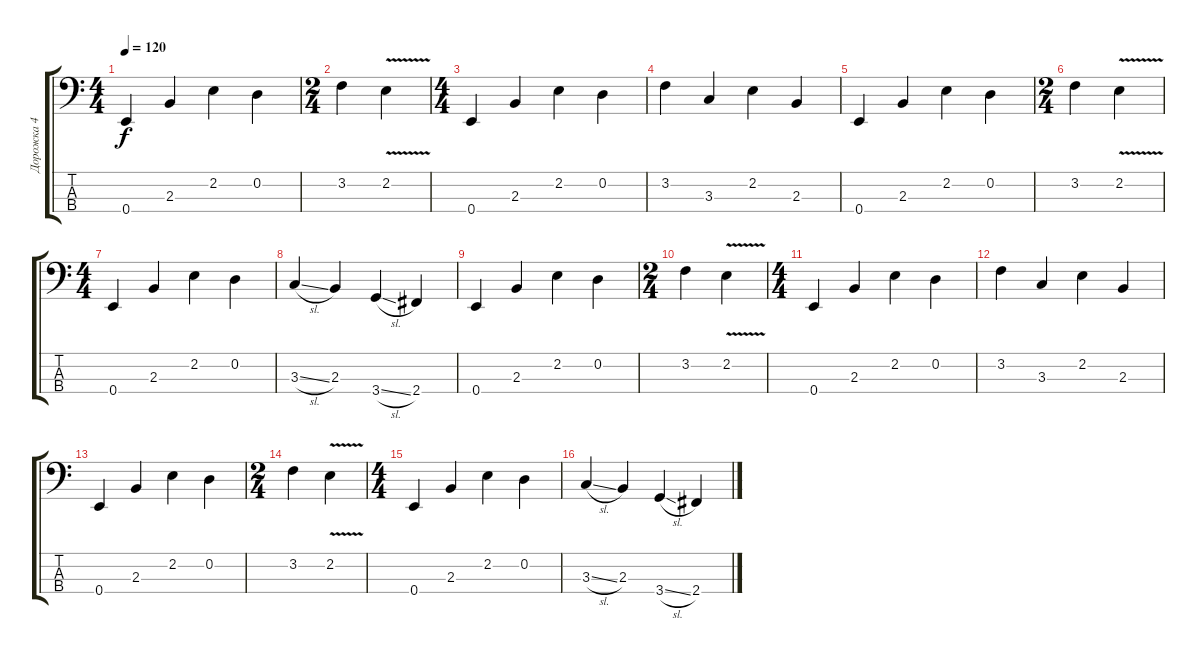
\track ("Дорожка 4" "Дорожка 4") {instrument electricbassfinger}
\staff {score tabs}
\tuning (G2 D2 A1 E1) {hide}
\ts (4 4)
\tempo 120
\clef f4
\ks c
0.4.4{dy f instrument electricbassfinger} 2.3.4 2.2.4 0.2.4 |
\ts (2 4)
3.2.4 2.2{v}.4 |
\ts (4 4)
0.4.4 2.3.4 2.2.4 0.2.4 |
3.2.4 3.3.4 2.2.4 2.3.4 |
0.4.4 2.3.4 2.2.4 0.2.4 |
\ts (2 4)
3.2.4 2.2{v}.4 |
\ts (4 4)
0.4.4 2.3.4 2.2.4 0.2.4 |
3.3{sl}.4 2.3.4 3.4{sl}.4 2.4.4 |
0.4.4 2.3.4 2.2.4 0.2.4 |
\ts (2 4)
3.2.4 2.2{v}.4 |
\ts (4 4)
0.4.4 2.3.4 2.2.4 0.2.4 |
3.2.4 3.3.4 2.2.4 2.3.4 |
0.4.4 2.3.4 2.2.4 0.2.4 |
\ts (2 4)
3.2.4 2.2{v}.4 |
\ts (4 4)
0.4.4 2.3.4 2.2.4 0.2.4 |
3.3{sl}.4 2.3.4 3.4{sl}.4 2.4.4
